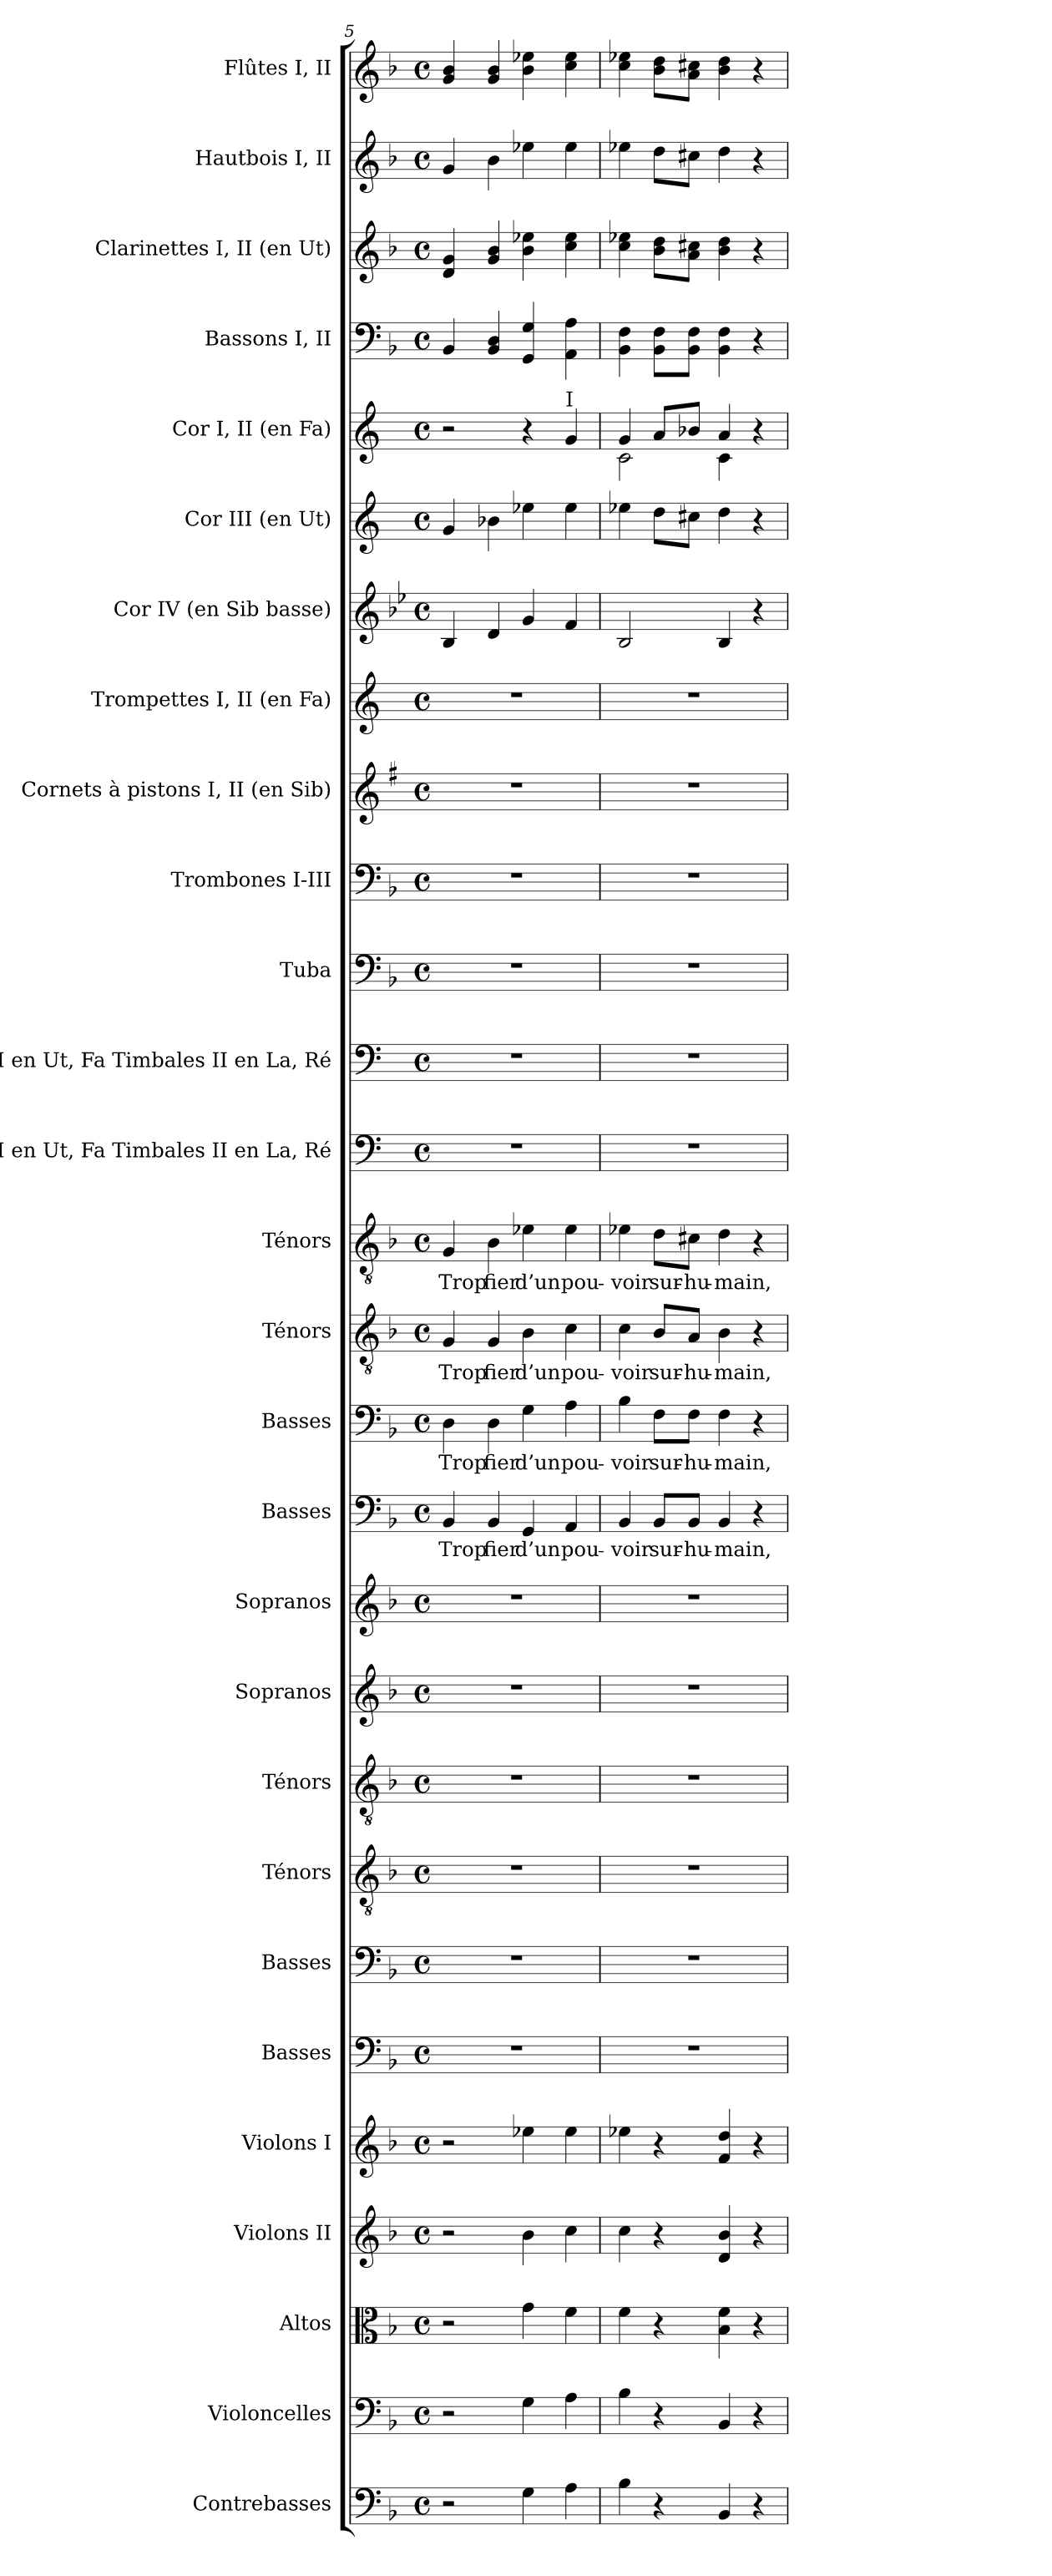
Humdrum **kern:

**kern	**kern	**kern	**kern	**kern	**kern	**kern	**kern	**kern	**kern	**kern	**kern	**text	**kern	**text	**kern	**text	**kern	**text	**kern	**kern	**kern	**kern	**kern	**kern	**kern	**kern	**kern	**kern	**kern	**kern	**kern
*part28	*part27	*part26	*part25	*part24	*part23	*part22	*part21	*part20	*part19	*part18	*part17	*part17	*part16	*part16	*part15	*part15	*part14	*part14	*part13	*part12	*part11	*part10	*part9	*part8	*part7	*part6	*part5	*part4	*part3	*part2	*part1
*staff28	*staff27	*staff26	*staff25	*staff24	*staff23	*staff22	*staff21	*staff20	*staff19	*staff18	*staff17	*staff17	*staff16	*staff16	*staff15	*staff15	*staff14	*staff14	*staff13	*staff12	*staff11	*staff10	*staff9	*staff8	*staff7	*staff6	*staff5	*staff4	*staff3	*staff2	*staff1
*I"Contrebasses	*I"Violoncelles	*I"Altos	*I"Violons II	*I"Violons I	*I"Basses	*I"Basses	*I"Ténors	*I"Ténors	*I"Sopranos	*I"Sopranos	*I"Basses	*	*I"Basses	*	*I"Ténors	*	*I"Ténors	*	*I"I en Ut, Fa  Timbales       II en La, Ré	*I"I en Ut, Fa  Timbales       II en La, Ré	*I"Tuba	*I"Trombones I-III	*I"Cornets à pistons I, II (en Sib)	*I"Trompettes I, II (en Fa)	*I"Cor IV (en Sib basse)	*I"Cor III (en Ut)	*I"Cor I, II (en Fa)	*I"Bassons I, II	*I"Clarinettes I, II (en Ut)	*I"Hautbois I, II	*I"Flûtes I, II
*I'Cb.	*I'Vlles	*I'Altos	*I'Vns II	*I'Vns I	*I'Basses	*I'Basses	*I'Tén.	*I'Tén.	*I'Sopr.	*I'Sopr.	*I'Basses	*	*I'Basses	*	*I'Tén.	*	*I'Tén.	*	*I'Timb.	*I'Timb.	*I'Tb.	*I'Trb.	*I'C.à p. (Sib)	*I'Tr. (Fa)	*I'Cor (Sib basse)	*I'Cor (Ut)	*I'Cor (Fa)	*I'Bns	*I'Cl. (Ut)	*I'Hb.	*I'Fl.
*clefF4	*clefF4	*clefC3	*clefG2	*clefG2	*clefF4	*clefF4	*clefGv2	*clefGv2	*clefG2	*clefG2	*clefF4	*	*clefF4	*	*clefGv2	*	*clefGv2	*	*clefF4	*clefF4	*clefF4	*clefF4	*clefG2	*clefG2	*clefG2	*clefG2	*clefG2	*clefF4	*clefG2	*clefG2	*clefG2
*ITrd7c12	*	*	*	*	*	*	*ITrd7c12	*ITrd7c12	*	*	*	*	*	*	*ITrd7c12	*	*ITrd7c12	*	*	*	*	*	*ITrd1c2	*ITrd-3c-5	*ITrd8c14	*ITrd7c12	*ITrd4c7	*	*	*	*
*k[b-]	*k[b-]	*k[b-]	*k[b-]	*k[b-]	*k[b-]	*k[b-]	*k[b-]	*k[b-]	*k[b-]	*k[b-]	*k[b-]	*	*k[b-]	*	*k[b-]	*	*k[b-]	*	*k[]	*k[]	*k[b-]	*k[b-]	*k[b-]	*k[b-]	*k[b-e-]	*k[]	*k[b-]	*k[b-]	*k[b-]	*k[b-]	*k[b-]
*F:	*F:	*F:	*F:	*F:	*F:	*F:	*F:	*F:	*F:	*F:	*F:	*	*F:	*	*F:	*	*F:	*	*C:	*C:	*F:	*F:	*F:	*F:	*B-:	*C:	*F:	*F:	*F:	*F:	*F:
*M4/4	*M4/4	*M4/4	*M4/4	*M4/4	*M4/4	*M4/4	*M4/4	*M4/4	*M4/4	*M4/4	*M4/4	*	*M4/4	*	*M4/4	*	*M4/4	*	*M4/4	*M4/4	*M4/4	*M4/4	*M4/4	*M4/4	*M4/4	*M4/4	*M4/4	*M4/4	*M4/4	*M4/4	*M4/4
*met(c)	*met(c)	*met(c)	*met(c)	*met(c)	*met(c)	*met(c)	*met(c)	*met(c)	*met(c)	*met(c)	*met(c)	*	*met(c)	*	*met(c)	*	*met(c)	*	*met(c)	*met(c)	*met(c)	*met(c)	*met(c)	*met(c)	*met(c)	*met(c)	*met(c)	*met(c)	*met(c)	*met(c)	*met(c)
=5	=5	=5	=5	=5	=5	=5	=5	=5	=5	=5	=5	=5	=5	=5	=5	=5	=5	=5	=5	=5	=5	=5	=5	=5	=5	=5	=5	=5	=5	=5	=5
!	!	!	!	!	!	!	!	!	!	!	!	!LO:LY:b:color=#000000	!	!	!	!	!	!	!	!	!	!	!	!	!	!	!	!	!	!	!
!	!	!	!	!	!	!	!	!	!	!	!	!	!	!LO:LY:b:color=#000000	!	!	!	!	!	!	!	!	!	!	!	!	!	!	!	!	!
!	!	!	!	!	!	!	!	!	!	!	!	!	!	!	!	!LO:LY:b:color=#000000	!	!	!	!	!	!	!	!	!	!	!	!	!	!	!
!	!	!	!	!	!	!	!	!	!	!	!	!	!	!	!	!	!	!LO:LY:b:color=#000000	!	!	!	!	!	!	!	!	!	!	!	!	!
2r	2r	2r	2r	2r	1r	1r	1r	1r	1r	1r	4BB-i/	Trop	4Di\	Trop	4GGi/	Trop	4GGi/	Trop	1r	1r	1r	1r	1r	1r	4BB-i/	4Gi/	2r	4BB-i/	4di/ 4gi	4gi/	4gi/ 4b-i
!	!	!	!	!	!	!	!	!	!	!	!	!LO:LY:b:color=#000000	!	!	!	!	!	!	!	!	!	!	!	!	!	!	!	!	!	!	!
!	!	!	!	!	!	!	!	!	!	!	!	!	!	!LO:LY:b:color=#000000	!	!	!	!	!	!	!	!	!	!	!	!	!	!	!	!	!
!	!	!	!	!	!	!	!	!	!	!	!	!	!	!	!	!LO:LY:b:color=#000000	!	!	!	!	!	!	!	!	!	!	!	!	!	!	!
!	!	!	!	!	!	!	!	!	!	!	!	!	!	!	!	!	!	!LO:LY:b:color=#000000	!	!	!	!	!	!	!	!	!	!	!	!	!
.	.	.	.	.	.	.	.	.	.	.	4BB-i/	ﬁer	4Di\	ﬁer	4GGi/	ﬁer	4BB-i\	ﬁer	.	.	.	.	.	.	4Di/	4B-Xi\	.	4BB-i/ 4Di	4gi/ 4b-i	4b-i\	4gi/ 4b-i
!	!	!	!	!	!	!	!	!	!	!	!	!LO:LY:b:color=#000000	!	!	!	!	!	!	!	!	!	!	!	!	!	!	!	!	!	!	!
!	!	!	!	!	!	!	!	!	!	!	!	!	!	!LO:LY:b:color=#000000	!	!	!	!	!	!	!	!	!	!	!	!	!	!	!	!	!
!	!	!	!	!	!	!	!	!	!	!	!	!	!	!	!	!LO:LY:b:color=#000000	!	!	!	!	!	!	!	!	!	!	!	!	!	!	!
!	!	!	!	!	!	!	!	!	!	!	!	!	!	!	!	!	!	!LO:LY:b:color=#000000	!	!	!	!	!	!	!	!	!	!	!	!	!
4GGi\	4Gi\	4gi\	4b-i\	4ee-Xi\	.	.	.	.	.	.	4GGi/	d’un	4Gi\	d’un	4BB-i\	d’un	4E-Xi\	d’un	.	.	.	.	.	.	4Gi/	4e-Xi\	4r	4GGi/ 4Gi	4b-i\ 4ee-Xi	4ee-Xi\	4b-i\ 4ee-Xi
!	!	!	!	!	!	!	!	!	!	!	!	!LO:LY:b:color=#000000	!	!	!	!	!	!	!	!	!	!	!	!	!	!	!	!	!	!	!
!	!	!	!	!	!	!	!	!	!	!	!	!	!	!LO:LY:b:color=#000000	!	!	!	!	!	!	!	!	!	!	!	!	!	!	!	!	!
!	!	!	!	!	!	!	!	!	!	!	!	!	!	!	!	!LO:LY:b:color=#000000	!	!	!	!	!	!	!	!	!	!	!	!	!	!	!
!	!	!	!	!	!	!	!	!	!	!	!	!	!	!	!	!	!	!	!	!	!	!	!	!	!	!	!LO:TX:a:t=I	!	!	!	!
!	!	!	!	!	!	!	!	!	!	!	!	!	!	!	!	!	!	!LO:LY:b:color=#000000	!	!	!	!	!	!	!	!	!	!	!	!	!
4AAi\	4Ai\	4fi\	4cci\	4ee-i\	.	.	.	.	.	.	4AAi/	pou-	4Ai\	pou-	4Ci\	pou-	4E-i\	pou-	.	.	.	.	.	.	4Fi/	4e-i\	4ci/	4AAi\ 4Ai	4cci\ 4ee-i	4ee-i\	4cci\ 4ee-i
=6	=6	=6	=6	=6	=6	=6	=6	=6	=6	=6	=6	=6	=6	=6	=6	=6	=6	=6	=6	=6	=6	=6	=6	=6	=6	=6	=6	=6	=6	=6	=6
!	!	!	!	!	!	!	!	!	!	!	!	!LO:LY:b:color=#000000	!	!	!	!	!	!	!	!	!	!	!	!	!	!	!	!	!	!	!
!	!	!	!	!	!	!	!	!	!	!	!	!	!	!LO:LY:b:color=#000000	!	!	!	!	!	!	!	!	!	!	!	!	!	!	!	!	!
!	!	!	!	!	!	!	!	!	!	!	!	!	!	!	!	!LO:LY:b:color=#000000	!	!	!	!	!	!	!	!	!	!	!	!	!	!	!
!	!	!	!	!	!	!	!	!	!	!	!	!	!	!	!	!	!	!	!	!	!	!	!	!	!	!	!LO:TX:b:t=II	!	!	!	!
!	!	!	!	!	!	!	!	!	!	!	!	!	!	!	!	!	!	!LO:LY:b:color=#000000	!	!	!	!	!	!	!	!	!	!	!	!	!
*	*	*	*	*	*	*	*	*	*	*	*	*	*	*	*	*	*	*	*	*	*	*	*	*	*	*	*^	*	*	*	*
4BB-i\	4B-i\	4fi\	4cci\	4ee-Xi\	1r	1r	1r	1r	1r	1r	4BB-i/	-voir	4B-i\	-voir	4Ci\	-voir	4E-Xi\	-voir	1r	1r	1r	1r	1r	1r	2BB-i/	4e-Xi\	4ci/	2Fi\	4BB-i\ 4Fi	4cci\ 4ee-Xi	4ee-Xi\	4cci\ 4ee-Xi
!	!	!	!	!	!	!	!	!	!	!	!	!LO:LY:b:color=#000000	!	!	!	!	!	!	!	!	!	!	!	!	!	!	!	!	!	!	!	!
!	!	!	!	!	!	!	!	!	!	!	!	!	!	!LO:LY:b:color=#000000	!	!	!	!	!	!	!	!	!	!	!	!	!	!	!	!	!	!
!	!	!	!	!	!	!	!	!	!	!	!	!	!	!	!	!LO:LY:b:color=#000000	!	!	!	!	!	!	!	!	!	!	!	!	!	!	!	!
!	!	!	!	!	!	!	!	!	!	!	!	!	!	!	!	!	!	!LO:LY:b:color=#000000	!	!	!	!	!	!	!	!	!	!	!	!	!	!
4r	4r	4r	4r	4r	.	.	.	.	.	.	8BB-i/L	sur-	8Fi\L	sur-	8BB-i/L	sur-	8Di\L	sur-	.	.	.	.	.	.	.	8di\L	8di/L	.	8BB-i\ 8Fi\L	8b-i\ 8ddi\L	8ddi\L	8b-i\ 8ddi\L
!	!	!	!	!	!	!	!	!	!	!	!	!LO:LY:b:color=#000000	!	!	!	!	!	!	!	!	!	!	!	!	!	!	!	!	!	!	!	!
!	!	!	!	!	!	!	!	!	!	!	!	!	!	!LO:LY:b:color=#000000	!	!	!	!	!	!	!	!	!	!	!	!	!	!	!	!	!	!
!	!	!	!	!	!	!	!	!	!	!	!	!	!	!	!	!LO:LY:b:color=#000000	!	!	!	!	!	!	!	!	!	!	!	!	!	!	!	!
!	!	!	!	!	!	!	!	!	!	!	!	!	!	!	!	!	!	!LO:LY:b:color=#000000	!	!	!	!	!	!	!	!	!	!	!	!	!	!
.	.	.	.	.	.	.	.	.	.	.	8BB-i/J	-hu-	8Fi\J	-hu-	8AAi/J	-hu-	8C#Xi\J	-hu-	.	.	.	.	.	.	.	8c#Xi\J	8e-Xi/J	.	8BB-i\ 8Fi\J	8ai\ 8cc#Xi\J	8cc#Xi\J	8ai\ 8cc#Xi\J
!	!	!	!	!	!	!	!	!	!	!	!	!LO:LY:b:color=#000000	!	!	!	!	!	!	!	!	!	!	!	!	!	!	!	!	!	!	!	!
!	!	!	!	!	!	!	!	!	!	!	!	!	!	!LO:LY:b:color=#000000	!	!	!	!	!	!	!	!	!	!	!	!	!	!	!	!	!	!
!	!	!	!	!	!	!	!	!	!	!	!	!	!	!	!	!LO:LY:b:color=#000000	!	!	!	!	!	!	!	!	!	!	!	!	!	!	!	!
!	!	!	!	!	!	!	!	!	!	!	!	!	!	!	!	!	!	!LO:LY:b:color=#000000	!	!	!	!	!	!	!	!	!	!	!	!	!	!
4BBB-i/	4BB-i/	4B-i\ 4fi	4di/ 4b-i	4fi/ 4ddi	.	.	.	.	.	.	4BB-i/	-main,	4Fi\	-main,	4BB-i\	-main,	4Di\	-main,	.	.	.	.	.	.	4BB-i/	4di\	4di/	4Fi\	4BB-i\ 4Fi	4b-i\ 4ddi	4ddi\	4b-i\ 4ddi
4r	4r	4r	4r	4r	.	.	.	.	.	.	4r	.	4r	.	4r	.	4r	.	.	.	.	.	.	.	4r	4r	4r	4ryy	4r	4r	4r	4r
*	*	*	*	*	*	*	*	*	*	*	*	*	*	*	*	*	*	*	*	*	*	*	*	*	*	*	*v	*v	*	*	*	*
=	=	=	=	=	=	=	=	=	=	=	=	=	=	=	=	=	=	=	=	=	=	=	=	=	=	=	=	=	=	=	=
*-	*-	*-	*-	*-	*-	*-	*-	*-	*-	*-	*-	*-	*-	*-	*-	*-	*-	*-	*-	*-	*-	*-	*-	*-	*-	*-	*-	*-	*-	*-	*-
